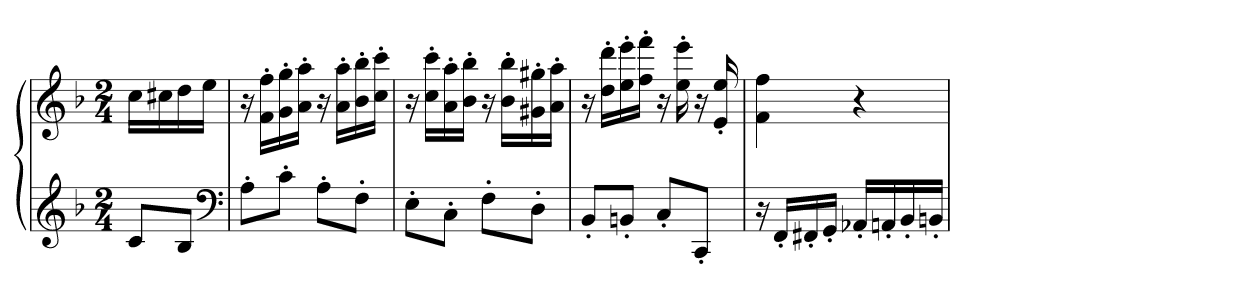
**kern	**kern
*part1	*part1
*staff2	*staff1
*clefG2	*clefG2
*k[b-]	*k[b-]
*F:	*F:
*M2/4	*M2/4
=	=
8cL	16ccLL
.	16cc#X
8B-J	16dd
.	16eeJJ
*clefF4	*
=	=
8A'L	16r
.	16f' 16ff'LL
8c'J	16g' 16gg'
.	16a' 16aa'JJ
8A'L	16r
.	16a' 16aa'LL
8F'J	16b-' 16bb-'
.	16cc' 16ccc'JJ
=	=
8E'L	16r
.	16cc' 16ccc'LL
8C'J	16a' 16aa'
.	16b-' 16bb-'JJ
8F'L	16r
.	16b-' 16bb-'LL
8D'J	16g#X' 16gg#X'
.	16a' 16aa'JJ
=	=
8BB-'L	16r
.	16dd' 16ddd'LL
8BBn'J	16ee' 16eee'
.	16ff' 16fff'JJ
8C'L	16r
.	16ee' 16eee'
8CC'J	16r
.	16e' 16ee'
=	=
16r	4f 4ff
16FF'LL	.
16FF#X'	.
16GG'JJ	.
16AA-X'LL	4r
16AAn'	.
16BB-'	.
16BBn'JJ	.
=	=
*-	*-
